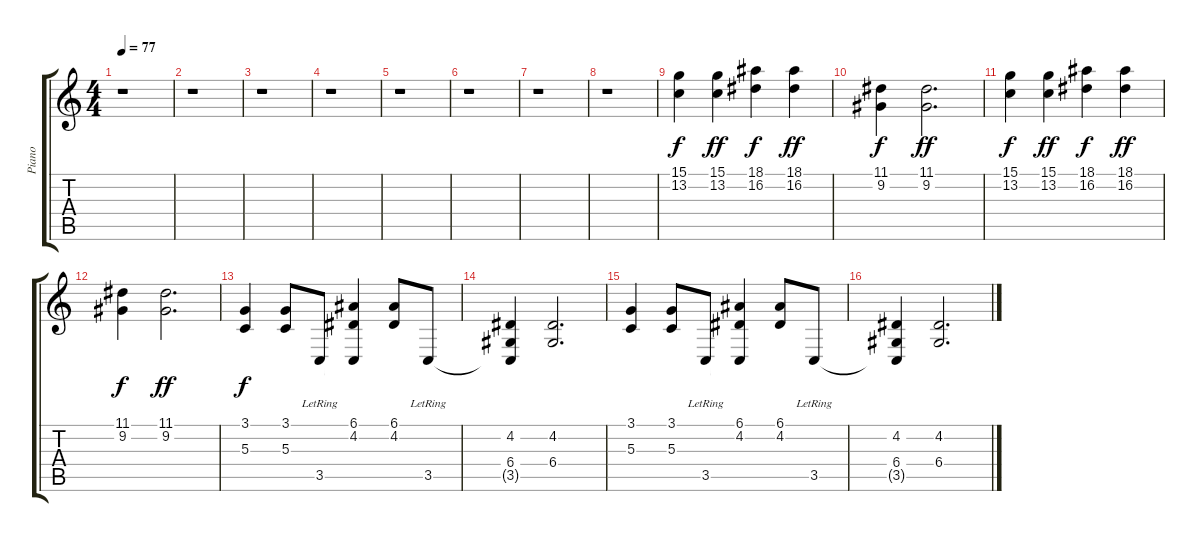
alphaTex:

\track ("Piano" "Piano") {instrument acousticgrandpiano}
\staff {score tabs}
\tuning (E4 B3 G3 D3 A2 E2) {hide}
\ts (4 4)
\tempo 77
\clef g2
\ks c
r.1{dy f} |
r.1 |
r.1 |
r.1 |
r.1 |
r.1 |
r.1 |
r.1 |
(15.1 13.2).4 (15.1 13.2).4{dy ff} (18.1 16.2).4{dy f} (18.1 16.2).4{dy ff} |
(11.1 9.2).4{dy f} (11.1 9.2).2{d dy ff} |
(15.1 13.2).4{dy f} (15.1 13.2).4{dy ff} (18.1 16.2).4{dy f} (18.1 16.2).4{dy ff} |
(11.1 9.2).4{dy f} (11.1 9.2).2{d dy ff} |
(3.1 5.3).4{dy f} (3.1 5.3).8 3.5{lr}.8 (6.1 4.2 3.5{t}).4 (6.1 4.2).8 3.5{lr}.8 |
(4.2 6.4 3.5{t}).4 (4.2 6.4).2{d} |
(3.1 5.3).4 (3.1 5.3).8 3.5{lr}.8 (6.1 4.2 3.5{t}).4 (6.1 4.2).8 3.5{lr}.8 |
(4.2 6.4 3.5{t}).4 (4.2 6.4).2{d}
